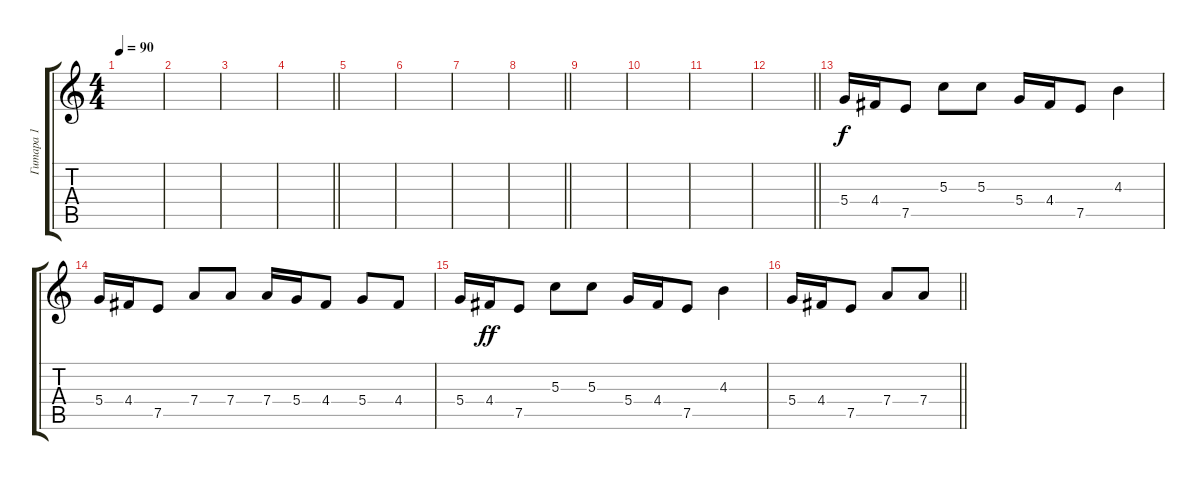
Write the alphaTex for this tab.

\track ("Гитара 1" "Гитара 1") {instrument electricguitarjazz}
\staff {score tabs}
\tuning (E4 B3 G3 D3 A2 E2) {hide}
\ts (4 4)
\tempo 90
\clef g2
\ks c
|
|
|
\barLineRight lightlight
|
\section ("" "")
|
|
|
\barLineRight lightlight
|
|
|
|
\barLineRight lightlight
|
\section ("" "")
5.4.16{dy f} 4.4.16 7.5.8 5.3.8 5.3.8 5.4.16 4.4.16 7.5.8 4.3.4 |
5.4.16 4.4.16 7.5.8 7.4.8 7.4.8 7.4.16 5.4.16 4.4.8 5.4.8 4.4.8 |
5.4.16 4.4.16{dy ff} 7.5.8 5.3.8 5.3.8 5.4.16 4.4.16 7.5.8 4.3.4 |
\barLineRight lightlight
5.4.16 4.4.16 7.5.8 7.4.8 7.4.8
